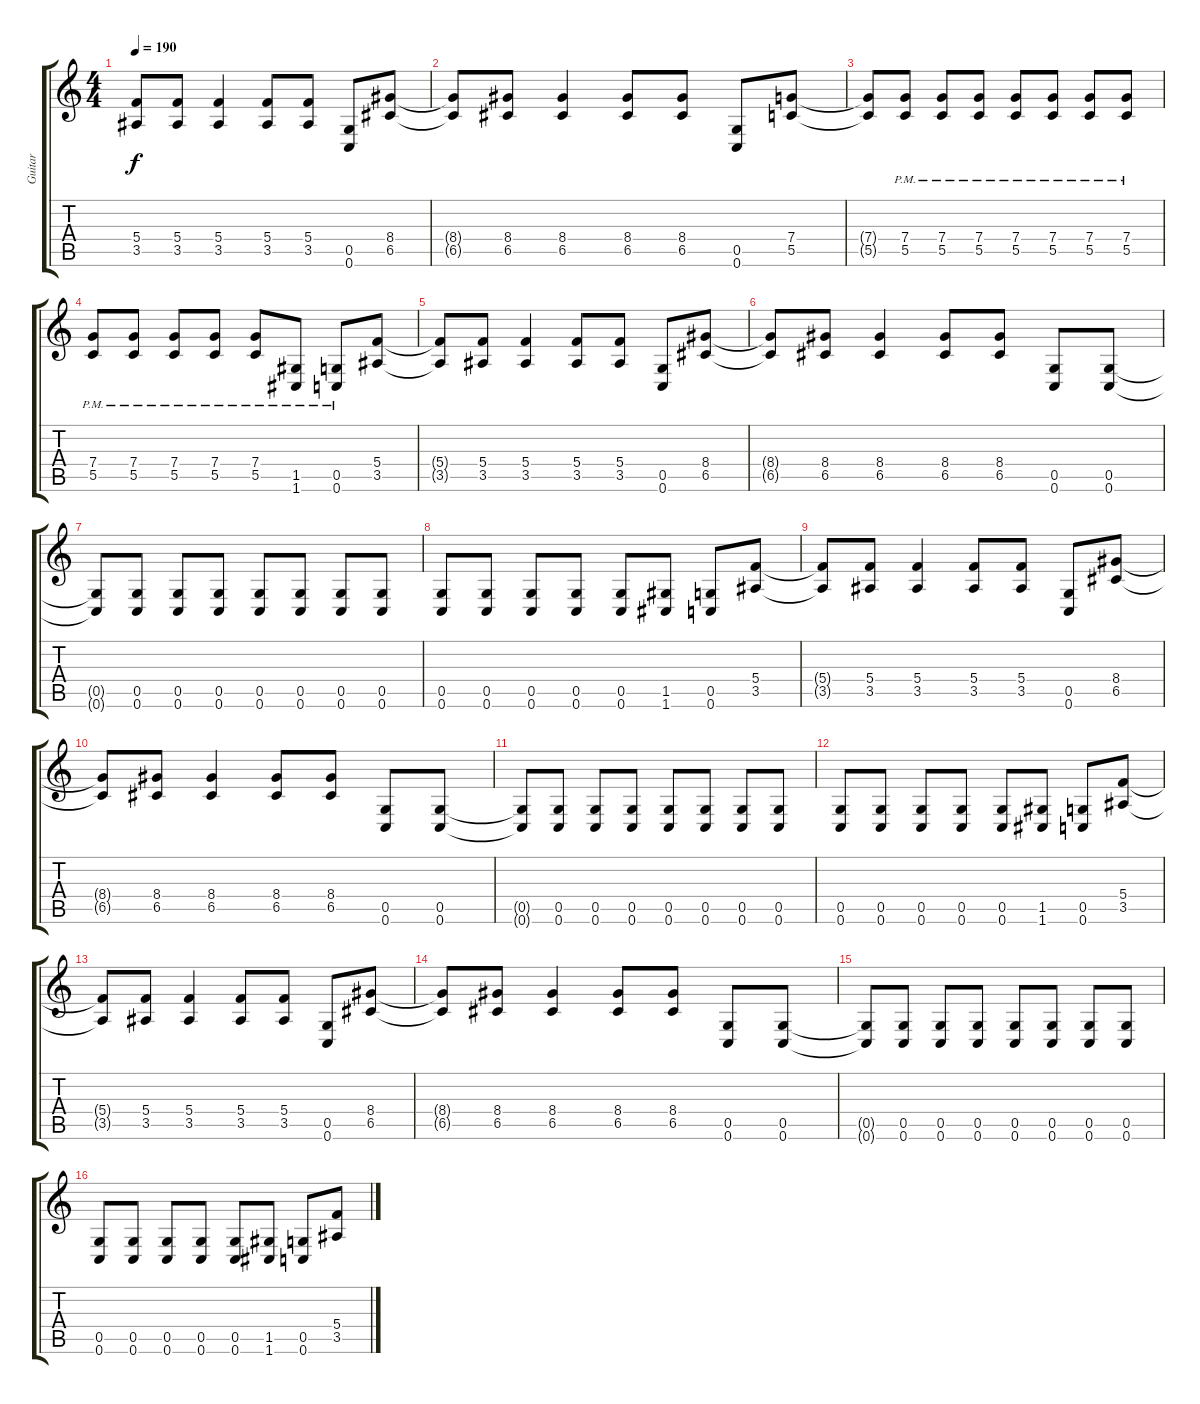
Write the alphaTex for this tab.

\track ("Guitar" "Guitar") {instrument distortionguitar}
\staff {score tabs}
\tuning (D4 A3 F3 C3 G2 C2) {hide}
\ts (4 4)
\tempo 190
\clef g2
\ks c
(5.4{t} 3.5{t}).8{dy f} (5.4 3.5).8 (5.4 3.5).4 (5.4 3.5).8 (5.4 3.5).8 (0.5 0.6).8 (8.4 6.5).8 |
(8.4{t} 6.5{t}).8 (8.4 6.5).8 (8.4 6.5).4 (8.4 6.5).8 (8.4 6.5).8 (0.5 0.6).8 (7.4 5.5).8 |
(7.4{t} 5.5{t}).8 (7.4{pm} 5.5{pm}).8 (7.4{pm} 5.5{pm}).8 (7.4{pm} 5.5{pm}).8 (7.4{pm} 5.5{pm}).8 (7.4{pm} 5.5{pm}).8 (7.4{pm} 5.5{pm}).8 (7.4{pm} 5.5{pm}).8 |
(7.4{pm} 5.5{pm}).8 (7.4{pm} 5.5{pm}).8 (7.4{pm} 5.5{pm}).8 (7.4{pm} 5.5{pm}).8 (7.4{pm} 5.5{pm}).8 (1.5{pm} 1.6).8 (0.5{pm} 0.6).8 (5.4 3.5).8 |
(5.4{t} 3.5{t}).8 (5.4 3.5).8 (5.4 3.5).4 (5.4 3.5).8 (5.4 3.5).8 (0.5 0.6).8 (8.4 6.5).8 |
(8.4{t} 6.5{t}).8 (8.4 6.5).8 (8.4 6.5).4 (8.4 6.5).8 (8.4 6.5).8 (0.5 0.6).8 (0.5 0.6).8 |
(0.5{t} 0.6{t}).8 (0.5 0.6).8 (0.5 0.6).8 (0.5 0.6).8 (0.5 0.6).8 (0.5 0.6).8 (0.5 0.6).8 (0.5 0.6).8 |
(0.5 0.6).8 (0.5 0.6).8 (0.5 0.6).8 (0.5 0.6).8 (0.5 0.6).8 (1.5 1.6).8 (0.5 0.6).8 (5.4 3.5).8 |
(5.4{t} 3.5{t}).8 (5.4 3.5).8 (5.4 3.5).4 (5.4 3.5).8 (5.4 3.5).8 (0.5 0.6).8 (8.4 6.5).8 |
(8.4{t} 6.5{t}).8 (8.4 6.5).8 (8.4 6.5).4 (8.4 6.5).8 (8.4 6.5).8 (0.5 0.6).8 (0.5 0.6).8 |
(0.5{t} 0.6{t}).8 (0.5 0.6).8 (0.5 0.6).8 (0.5 0.6).8 (0.5 0.6).8 (0.5 0.6).8 (0.5 0.6).8 (0.5 0.6).8 |
(0.5 0.6).8 (0.5 0.6).8 (0.5 0.6).8 (0.5 0.6).8 (0.5 0.6).8 (1.5 1.6).8 (0.5 0.6).8 (5.4 3.5).8 |
(5.4{t} 3.5{t}).8 (5.4 3.5).8 (5.4 3.5).4 (5.4 3.5).8 (5.4 3.5).8 (0.5 0.6).8 (8.4 6.5).8 |
(8.4{t} 6.5{t}).8 (8.4 6.5).8 (8.4 6.5).4 (8.4 6.5).8 (8.4 6.5).8 (0.5 0.6).8 (0.5 0.6).8 |
(0.5{t} 0.6{t}).8 (0.5 0.6).8 (0.5 0.6).8 (0.5 0.6).8 (0.5 0.6).8 (0.5 0.6).8 (0.5 0.6).8 (0.5 0.6).8 |
(0.5 0.6).8 (0.5 0.6).8 (0.5 0.6).8 (0.5 0.6).8 (0.5 0.6).8 (1.5 1.6).8 (0.5 0.6).8 (5.4 3.5).8
